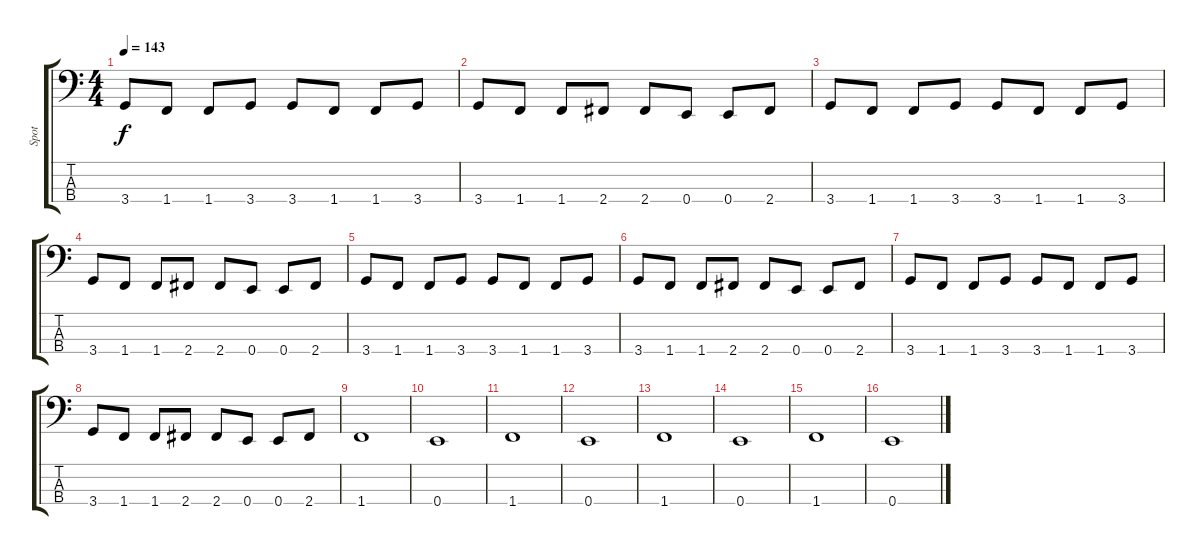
\track ("Spot" "Spot") {instrument electricbasspick}
\staff {score tabs}
\tuning (G2 D2 A1 E1) {hide}
\ts (4 4)
\tempo 143
\clef f4
\ks c
3.4.8{dy f} 1.4.8 1.4.8 3.4.8 3.4.8 1.4.8 1.4.8 3.4.8 |
3.4.8 1.4.8 1.4.8 2.4.8 2.4.8 0.4.8 0.4.8 2.4.8 |
3.4.8 1.4.8 1.4.8 3.4.8 3.4.8 1.4.8 1.4.8 3.4.8 |
3.4.8 1.4.8 1.4.8 2.4.8 2.4.8 0.4.8 0.4.8 2.4.8 |
3.4.8 1.4.8 1.4.8 3.4.8 3.4.8 1.4.8 1.4.8 3.4.8 |
3.4.8 1.4.8 1.4.8 2.4.8 2.4.8 0.4.8 0.4.8 2.4.8 |
3.4.8 1.4.8 1.4.8 3.4.8 3.4.8 1.4.8 1.4.8 3.4.8 |
3.4.8 1.4.8 1.4.8 2.4.8 2.4.8 0.4.8 0.4.8 2.4.8 |
1.4.1 |
0.4.1 |
1.4.1 |
0.4.1 |
1.4.1 |
0.4.1 |
1.4.1 |
0.4.1
